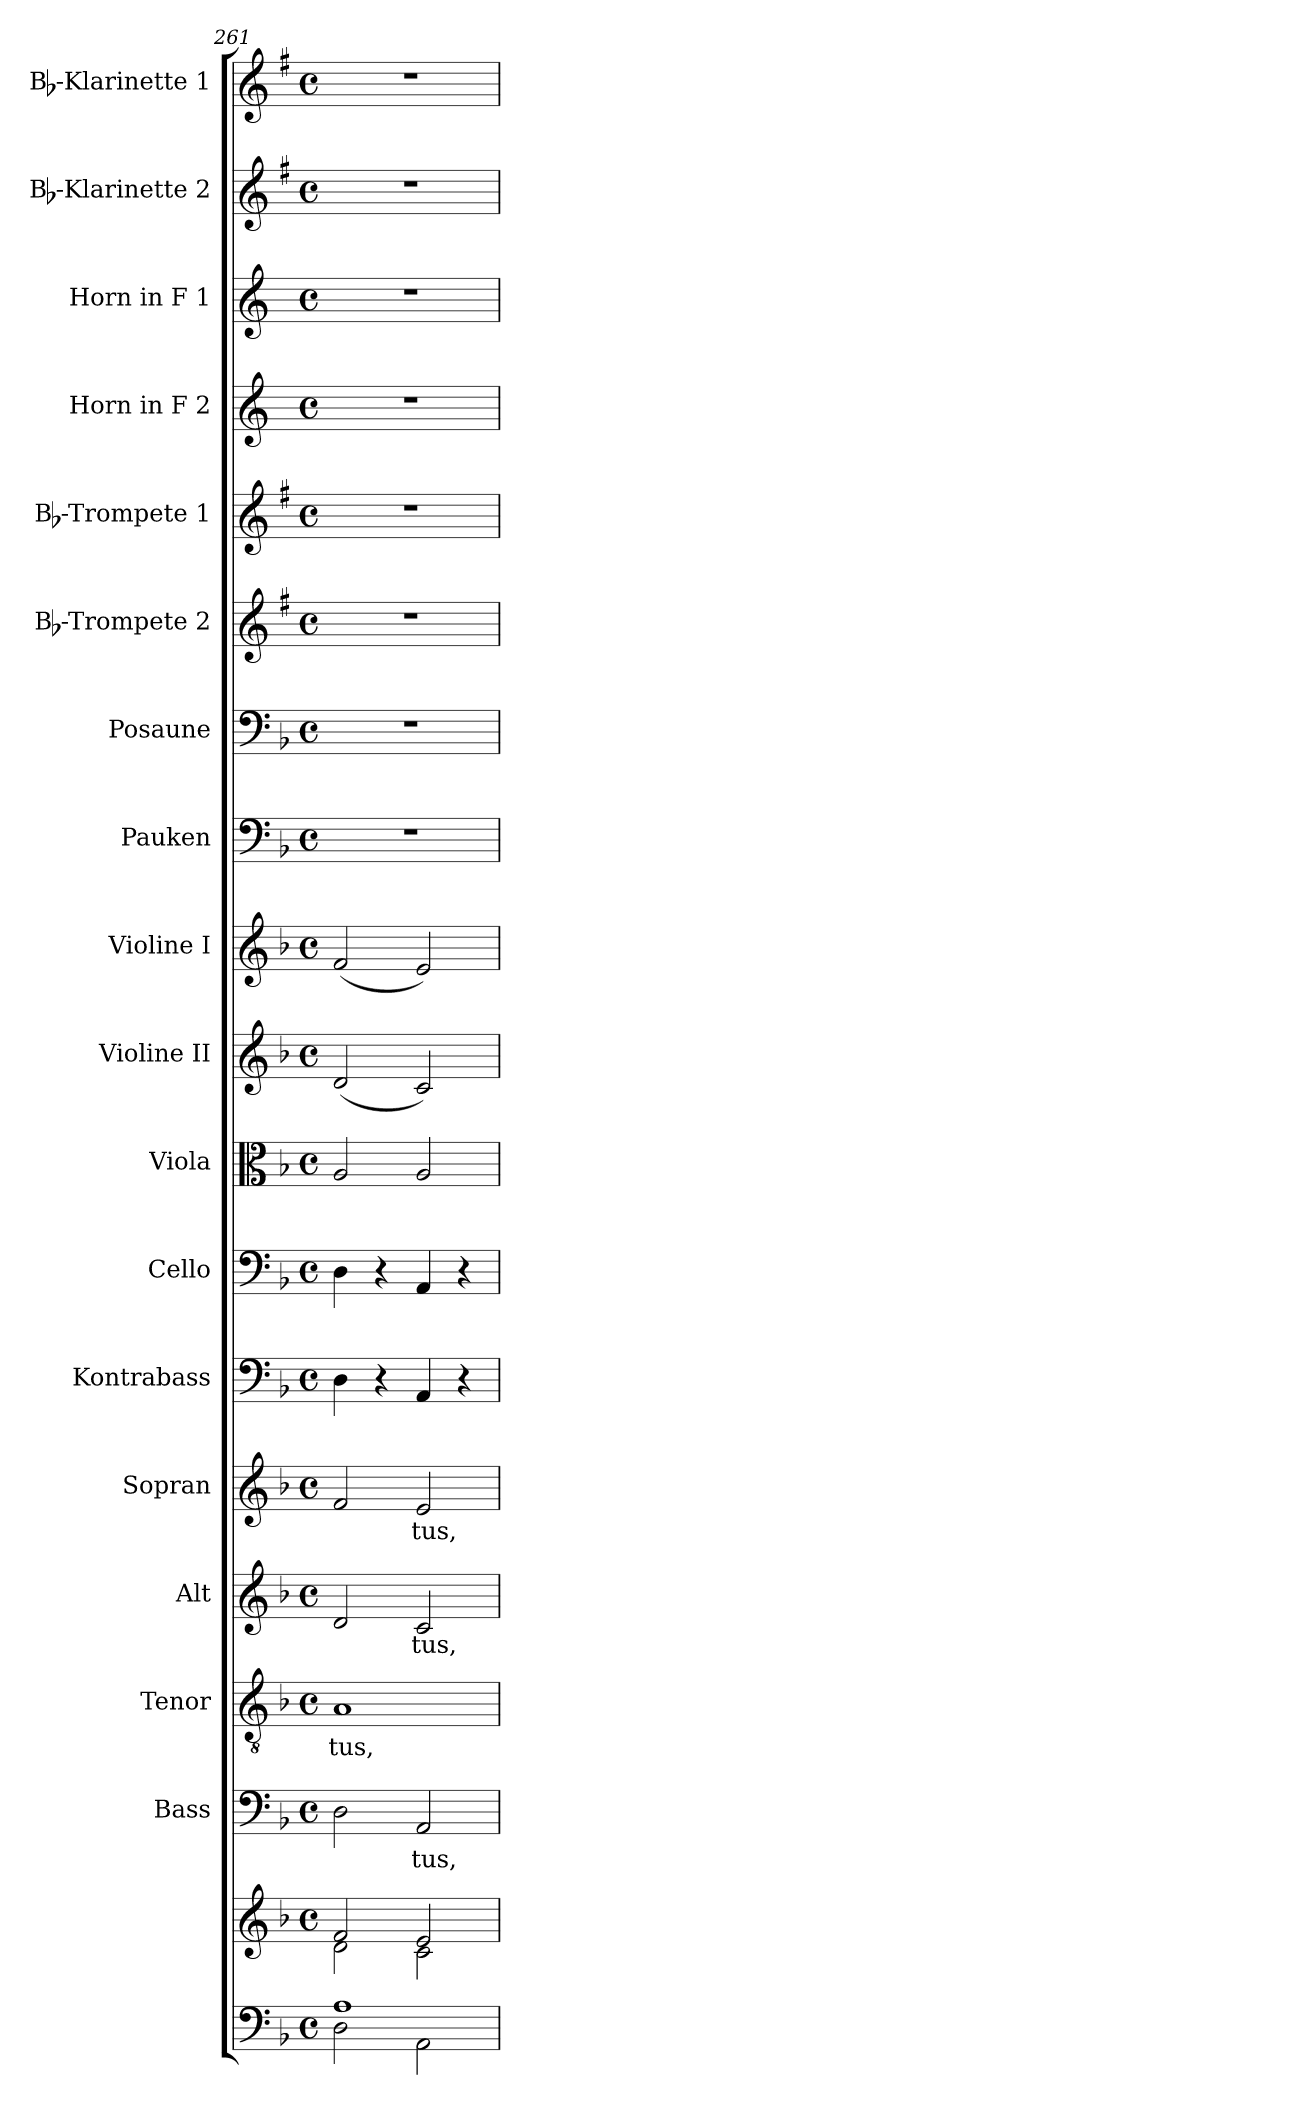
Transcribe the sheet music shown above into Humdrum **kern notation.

**kern	**kern	**kern	**text	**kern	**text	**kern	**text	**kern	**text	**kern	**kern	**kern	**kern	**kern	**kern	**kern	**kern	**kern	**kern	**kern	**kern	**kern
*part18	*part18	*part17	*part17	*part16	*part16	*part15	*part15	*part14	*part14	*part13	*part12	*part11	*part10	*part9	*part8	*part7	*part6	*part5	*part4	*part3	*part2	*part1
*staff19	*staff18	*staff17	*staff17	*staff16	*staff16	*staff15	*staff15	*staff14	*staff14	*staff13	*staff12	*staff11	*staff10	*staff9	*staff8	*staff7	*staff6	*staff5	*staff4	*staff3	*staff2	*staff1
*	*	*I"Bass	*	*I"Tenor	*	*I"Alt	*	*I"Sopran	*	*I"Kontrabass	*I"Cello	*I"Viola	*I"Violine II	*I"Violine I	*I"Pauken	*I"Posaune	*I"Bb-Trompete 2	*I"Bb-Trompete 1	*I"Horn in F 2	*I"Horn in F 1	*I"Bb-Klarinette 2	*I"Bb-Klarinette 1
*	*	*I'B.	*	*I'T.	*	*I'A.	*	*I'S.	*	*I'Kb.	*	*I'Vla.	*I'Vl. II	*I'Vl. I	*I'Pk.	*I'Pos.	*I'Bb Trp. 2	*I'Bb Trp. 1	*	*	*I'Bb Kl. 2	*I'Bb Kl. 1
*clefF4	*clefG2	*clefF4	*	*clefGv2	*	*clefG2	*	*clefG2	*	*clefF4	*clefF4	*clefC3	*clefG2	*clefG2	*clefF4	*clefF4	*clefG2	*clefG2	*clefG2	*clefG2	*clefG2	*clefG2
*	*	*	*	*	*	*	*	*	*	*ITrd7c12	*	*	*	*	*	*	*ITrd1c2	*ITrd1c2	*ITrd4c7	*ITrd4c7	*ITrd1c2	*ITrd1c2
*k[b-]	*k[b-]	*k[b-]	*	*k[b-]	*	*k[b-]	*	*k[b-]	*	*k[b-]	*k[b-]	*k[b-]	*k[b-]	*k[b-]	*k[b-]	*k[b-]	*k[b-]	*k[b-]	*k[b-]	*k[b-]	*k[b-]	*k[b-]
*F:	*F:	*F:	*	*F:	*	*F:	*	*F:	*	*F:	*F:	*F:	*F:	*F:	*F:	*F:	*F:	*F:	*F:	*F:	*F:	*F:
*M4/4	*M4/4	*M4/4	*	*M4/4	*	*M4/4	*	*M4/4	*	*M4/4	*M4/4	*M4/4	*M4/4	*M4/4	*M4/4	*M4/4	*M4/4	*M4/4	*M4/4	*M4/4	*M4/4	*M4/4
*met(c)	*met(c)	*met(c)	*	*met(c)	*	*met(c)	*	*met(c)	*	*met(c)	*met(c)	*met(c)	*met(c)	*met(c)	*met(c)	*met(c)	*met(c)	*met(c)	*met(c)	*met(c)	*met(c)	*met(c)
=261	=261	=261	=261	=261	=261	=261	=261	=261	=261	=261	=261	=261	=261	=261	=261	=261	=261	=261	=261	=261	=261	=261
*^	*^	*	*	*	*	*	*	*	*	*	*	*	*	*	*	*	*	*	*	*	*	*
!	!	!	!	!	!	!	!LO:LY:b	!	!	!	!	!	!	!	!	!	!	!	!	!	!	!	!	!
1A	2D\	2f/	2d\	2D\	.	1A	-tus,	2d/	.	2f/	.	4DD\	4D\	2A/	(<2d/	(<2f/	1r	1r	1r	1r	1r	1r	1r	1r
.	.	.	.	.	.	.	.	.	.	.	.	4r	4r	.	.	.	.	.	.	.	.	.	.	.
!	!	!	!	!	!LO:LY:b	!	!	!	!LO:LY:b	!	!LO:LY:b	!	!	!	!	!	!	!	!	!	!	!	!	!
.	2AA\	2e/	2c\	2AA/	-tus,	.	.	2c/	-tus,	2e/	-tus,	4AAA/	4AA/	2A/	2c/)	2e/)	.	.	.	.	.	.	.	.
.	.	.	.	.	.	.	.	.	.	.	.	4r	4r	.	.	.	.	.	.	.	.	.	.	.
*v	*v	*	*	*	*	*	*	*	*	*	*	*	*	*	*	*	*	*	*	*	*	*	*	*
*	*v	*v	*	*	*	*	*	*	*	*	*	*	*	*	*	*	*	*	*	*	*	*	*
=	=	=	=	=	=	=	=	=	=	=	=	=	=	=	=	=	=	=	=	=	=	=
*-	*-	*-	*-	*-	*-	*-	*-	*-	*-	*-	*-	*-	*-	*-	*-	*-	*-	*-	*-	*-	*-	*-
